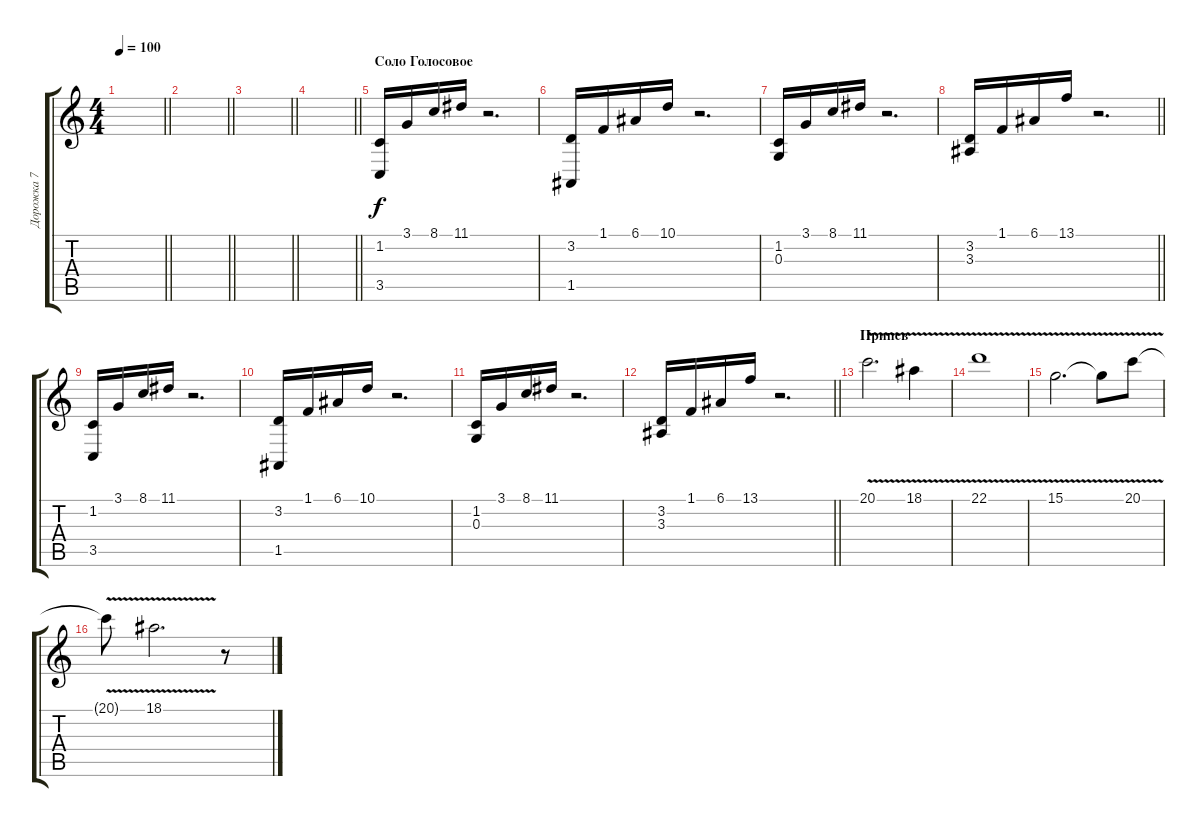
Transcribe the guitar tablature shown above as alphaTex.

\track ("Дорожка 7" "Дорожка 7") {instrument pad4choir}
\staff {score tabs}
\tuning (E4 B3 G3 D3 A2 E2) {hide}
\ts (4 4)
\tempo 100
\clef g2
\barLineRight lightlight
\ks c
|
\barLineRight lightlight
|
\barLineRight lightlight
|
\barLineRight lightlight
|
\section ("" "Соло Голосовое")
(1.2 3.5).16 3.1.16 8.1.16 11.1.16 r.2{d} |
(3.2 1.5).16 1.1.16 6.1.16 10.1.16 r.2{d} |
(1.2 0.3).16 3.1.16 8.1.16 11.1.16 r.2{d} |
\barLineRight lightlight
(3.2 3.3).16 1.1.16 6.1.16 13.1.16 r.2{d} |
(1.2 3.5).16 3.1.16 8.1.16 11.1.16 r.2{d} |
(3.2 1.5).16 1.1.16 6.1.16 10.1.16 r.2{d} |
(1.2 0.3).16 3.1.16 8.1.16 11.1.16 r.2{d} |
\barLineRight lightlight
(3.2 3.3).16 1.1.16 6.1.16 13.1.16 r.2{d} |
\section ("" "Припев")
20.1{v}.2{d volume 14 instrument pad4choir} 18.1{v}.4 |
22.1{v}.1 |
15.1{v}.2{d} 15.1{t}.8 20.1{v}.8 |
20.1{t}.8 18.1{v}.2{d} r.8
